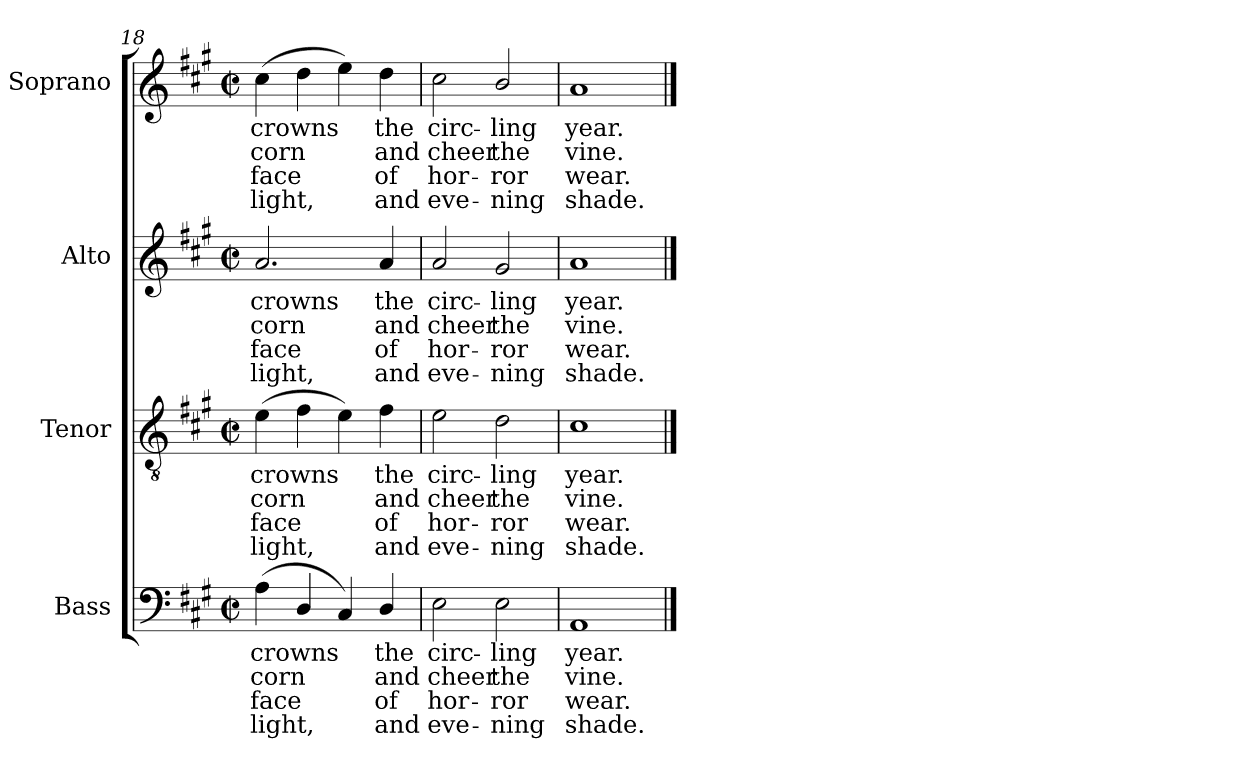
**kern	**text	**text	**text	**text	**kern	**text	**text	**text	**text	**kern	**text	**text	**text	**text	**kern	**text	**text	**text	**text
*part4	*part4	*part4	*part4	*part4	*part3	*part3	*part3	*part3	*part3	*part2	*part2	*part2	*part2	*part2	*part1	*part1	*part1	*part1	*part1
*staff4	*staff4	*staff4	*staff4	*staff4	*staff3	*staff3	*staff3	*staff3	*staff3	*staff2	*staff2	*staff2	*staff2	*staff2	*staff1	*staff1	*staff1	*staff1	*staff1
*I"Bass	*	*	*	*	*I"Tenor	*	*	*	*	*I"Alto	*	*	*	*	*I"Soprano	*	*	*	*
*I'B.	*	*	*	*	*I'T.	*	*	*	*	*I'A.	*	*	*	*	*I'S.	*	*	*	*
*clefF4	*	*	*	*	*clefGv2	*	*	*	*	*clefG2	*	*	*	*	*clefG2	*	*	*	*
*	*	*	*	*	*ITrd7c12	*	*	*	*	*	*	*	*	*	*	*	*	*	*
*k[f#c#g#]	*	*	*	*	*k[f#c#g#]	*	*	*	*	*k[f#c#g#]	*	*	*	*	*k[f#c#g#]	*	*	*	*
*A:	*	*	*	*	*A:	*	*	*	*	*A:	*	*	*	*	*A:	*	*	*	*
*M2/2	*	*	*	*	*M2/2	*	*	*	*	*M2/2	*	*	*	*	*M2/2	*	*	*	*
*met(c|)	*	*	*	*	*met(c|)	*	*	*	*	*met(c|)	*	*	*	*	*met(c|)	*	*	*	*
=18	=18	=18	=18	=18	=18	=18	=18	=18	=18	=18	=18	=18	=18	=18	=18	=18	=18	=18	=18
!	!LO:LY:b:color=#000000	!LO:LY:b:color=#000000	!LO:LY:b:color=#000000	!LO:LY:b:color=#000000	!	!	!	!	!	!	!	!	!	!	!	!	!	!	!
!	!	!	!	!	!	!LO:LY:b:color=#000000	!LO:LY:b:color=#000000	!LO:LY:b:color=#000000	!LO:LY:b:color=#000000	!	!	!	!	!	!	!	!	!	!
!	!	!	!	!	!	!	!	!	!	!	!LO:LY:b:color=#000000	!LO:LY:b:color=#000000	!LO:LY:b:color=#000000	!LO:LY:b:color=#000000	!	!	!	!	!
!	!	!	!	!	!	!	!	!	!	!	!	!	!	!	!	!LO:LY:b:color=#000000	!LO:LY:b:color=#000000	!LO:LY:b:color=#000000	!LO:LY:b:color=#000000
(4Ai\	crowns	corn	face	light,	(4Ei\	crowns	corn	face	light,	2.ai/	crowns	corn	face	light,	(4cc#i\	crowns	corn	face	light,
4Di/	.	.	.	.	4F#i\	.	.	.	.	.	.	.	.	.	4ddi\	.	.	.	.
4C#i/)	.	.	.	.	4Ei\)	.	.	.	.	.	.	.	.	.	4eei\)	.	.	.	.
!	!LO:LY:b:color=#000000	!LO:LY:b:color=#000000	!LO:LY:b:color=#000000	!LO:LY:b:color=#000000	!	!	!	!	!	!	!	!	!	!	!	!	!	!	!
!	!	!	!	!	!	!LO:LY:b:color=#000000	!LO:LY:b:color=#000000	!LO:LY:b:color=#000000	!LO:LY:b:color=#000000	!	!	!	!	!	!	!	!	!	!
!	!	!	!	!	!	!	!	!	!	!	!LO:LY:b:color=#000000	!LO:LY:b:color=#000000	!LO:LY:b:color=#000000	!LO:LY:b:color=#000000	!	!	!	!	!
!	!	!	!	!	!	!	!	!	!	!	!	!	!	!	!	!LO:LY:b:color=#000000	!LO:LY:b:color=#000000	!LO:LY:b:color=#000000	!LO:LY:b:color=#000000
4Di/	the	and	of	and	4F#i\	the	and	of	and	4ai/	the	and	of	and	4ddi\	the	and	of	and
=19	=19	=19	=19	=19	=19	=19	=19	=19	=19	=19	=19	=19	=19	=19	=19	=19	=19	=19	=19
!	!LO:LY:b:color=#000000	!LO:LY:b:color=#000000	!LO:LY:b:color=#000000	!LO:LY:b:color=#000000	!	!	!	!	!	!	!	!	!	!	!	!	!	!	!
!	!	!	!	!	!	!LO:LY:b:color=#000000	!LO:LY:b:color=#000000	!LO:LY:b:color=#000000	!LO:LY:b:color=#000000	!	!	!	!	!	!	!	!	!	!
!	!	!	!	!	!	!	!	!	!	!	!LO:LY:b:color=#000000	!LO:LY:b:color=#000000	!LO:LY:b:color=#000000	!LO:LY:b:color=#000000	!	!	!	!	!
!	!	!	!	!	!	!	!	!	!	!	!	!	!	!	!	!LO:LY:b:color=#000000	!LO:LY:b:color=#000000	!LO:LY:b:color=#000000	!LO:LY:b:color=#000000
2Ei\	circ-	cheer	hor-	-eve-	2Ei\	circ-	cheer	hor-	-eve-	2ai/	circ-	cheer	hor-	-eve-	2cc#i\	circ-	cheer	hor-	-eve-
!	!LO:LY:b:color=#000000	!LO:LY:b:color=#000000	!LO:LY:b:color=#000000	!LO:LY:b:color=#000000	!	!	!	!	!	!	!	!	!	!	!	!	!	!	!
!	!	!	!	!	!	!LO:LY:b:color=#000000	!LO:LY:b:color=#000000	!LO:LY:b:color=#000000	!LO:LY:b:color=#000000	!	!	!	!	!	!	!	!	!	!
!	!	!	!	!	!	!	!	!	!	!	!LO:LY:b:color=#000000	!LO:LY:b:color=#000000	!LO:LY:b:color=#000000	!LO:LY:b:color=#000000	!	!	!	!	!
!	!	!	!	!	!	!	!	!	!	!	!	!	!	!	!	!LO:LY:b:color=#000000	!LO:LY:b:color=#000000	!LO:LY:b:color=#000000	!LO:LY:b:color=#000000
2Ei\	-ling	the	-ror	ning	2Di\	-ling	the	-ror	ning	2g#i/	-ling	the	-ror	ning	2bi/	-ling	the	-ror	ning
=20	=20	=20	=20	=20	=20	=20	=20	=20	=20	=20	=20	=20	=20	=20	=20	=20	=20	=20	=20
!	!LO:LY:b:color=#000000	!LO:LY:b:color=#000000	!LO:LY:b:color=#000000	!LO:LY:b:color=#000000	!	!	!	!	!	!	!	!	!	!	!	!	!	!	!
!	!	!	!	!	!	!LO:LY:b:color=#000000	!LO:LY:b:color=#000000	!LO:LY:b:color=#000000	!LO:LY:b:color=#000000	!	!	!	!	!	!	!	!	!	!
!	!	!	!	!	!	!	!	!	!	!	!LO:LY:b:color=#000000	!LO:LY:b:color=#000000	!LO:LY:b:color=#000000	!LO:LY:b:color=#000000	!	!	!	!	!
!	!	!	!	!	!	!	!	!	!	!	!	!	!	!	!	!LO:LY:b:color=#000000	!LO:LY:b:color=#000000	!LO:LY:b:color=#000000	!LO:LY:b:color=#000000
1AAi	year.	vine.	wear.	shade.	1C#i	year.	vine.	wear.	shade.	1ai	year.	vine.	wear.	shade.	1ai	year.	vine.	wear.	shade.
==	==	==	==	==	==	==	==	==	==	==	==	==	==	==	==	==	==	==	==
*-	*-	*-	*-	*-	*-	*-	*-	*-	*-	*-	*-	*-	*-	*-	*-	*-	*-	*-	*-
